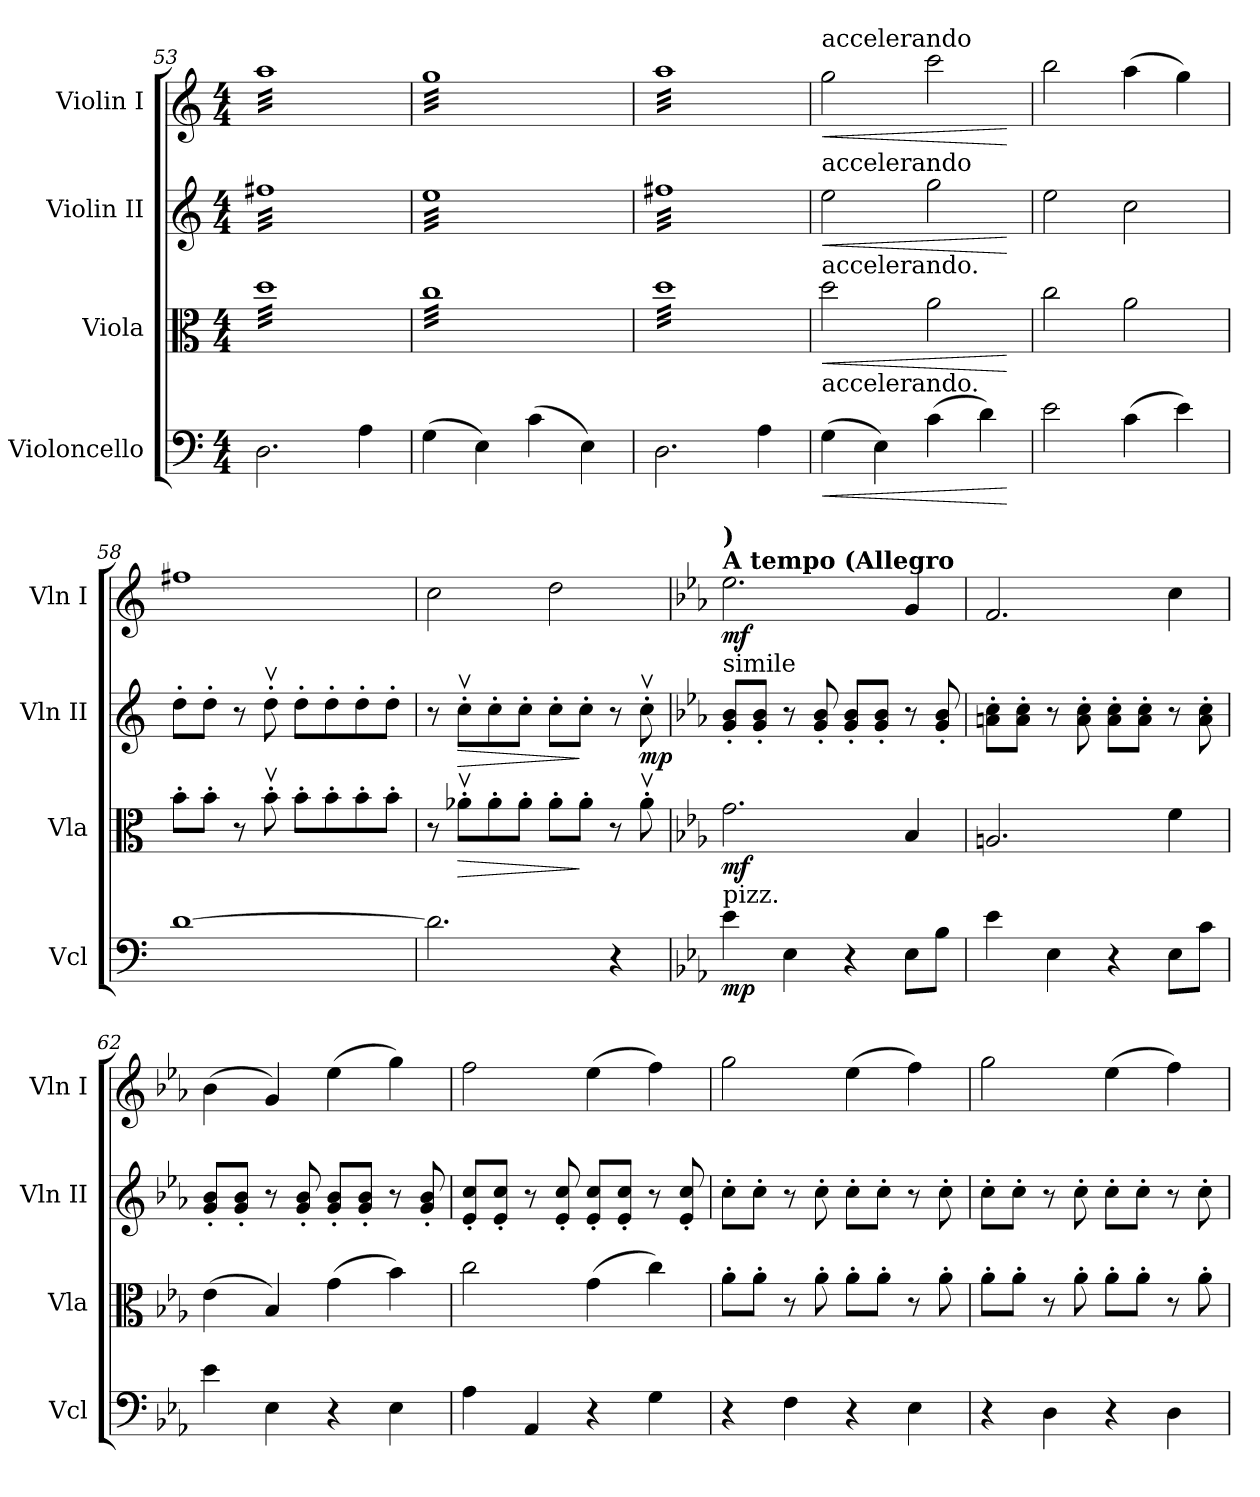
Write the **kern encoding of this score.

**kern	**dynam	**kern	**dynam	**kern	**dynam	**kern	**dynam
*part4	*part4	*part3	*part3	*part2	*part2	*part1	*part1
*staff4	*staff4	*staff3	*staff3	*staff2	*staff2	*staff1	*staff1
*I"Violoncello	*	*I"Viola	*	*I"Violin II	*	*I"Violin I	*
*I'Vcl	*	*I'Vla	*	*I'Vln II	*	*I'Vln I	*
*clefF4	*	*clefC3	*	*clefG2	*	*clefG2	*
*k[]	*	*k[]	*	*k[]	*	*k[]	*
*M4/4	*	*M4/4	*	*M4/4	*	*M4/4	*
=53	=53	=53	=53	=53	=53	=53	=53
*	*	*tremolo	*	*	*	*	*
*	*	*	*	*tremolo	*	*	*
*	*	*	*	*	*	*tremolo	*
2.D\	.	32ddLLL	.	32ff#XLLL	.	32aaLLL	.
.	.	32dd	.	32ff#X	.	32aa	.
.	.	32dd	.	32ff#X	.	32aa	.
.	.	32dd	.	32ff#X	.	32aa	.
.	.	32dd	.	32ff#X	.	32aa	.
.	.	32dd	.	32ff#X	.	32aa	.
.	.	32dd	.	32ff#X	.	32aa	.
.	.	32dd	.	32ff#X	.	32aa	.
.	.	32dd	.	32ff#X	.	32aa	.
.	.	32dd	.	32ff#X	.	32aa	.
.	.	32dd	.	32ff#X	.	32aa	.
.	.	32dd	.	32ff#X	.	32aa	.
.	.	32dd	.	32ff#X	.	32aa	.
.	.	32dd	.	32ff#X	.	32aa	.
.	.	32dd	.	32ff#X	.	32aa	.
.	.	32dd	.	32ff#X	.	32aa	.
.	.	32dd	.	32ff#X	.	32aa	.
.	.	32dd	.	32ff#X	.	32aa	.
.	.	32dd	.	32ff#X	.	32aa	.
.	.	32dd	.	32ff#X	.	32aa	.
.	.	32dd	.	32ff#X	.	32aa	.
.	.	32dd	.	32ff#X	.	32aa	.
.	.	32dd	.	32ff#X	.	32aa	.
.	.	32dd	.	32ff#X	.	32aa	.
4A\	.	32dd	.	32ff#X	.	32aa	.
.	.	32dd	.	32ff#X	.	32aa	.
.	.	32dd	.	32ff#X	.	32aa	.
.	.	32dd	.	32ff#X	.	32aa	.
.	.	32dd	.	32ff#X	.	32aa	.
.	.	32dd	.	32ff#X	.	32aa	.
.	.	32dd	.	32ff#X	.	32aa	.
.	.	32ddJJJ	.	32ff#XJJJ	.	32aaJJJ	.
=54	=54	=54	=54	=54	=54	=54	=54
(4G\	.	32ccLLL	.	32eeLLL	.	32ggLLL	.
.	.	32cc	.	32ee	.	32gg	.
.	.	32cc	.	32ee	.	32gg	.
.	.	32cc	.	32ee	.	32gg	.
.	.	32cc	.	32ee	.	32gg	.
.	.	32cc	.	32ee	.	32gg	.
.	.	32cc	.	32ee	.	32gg	.
.	.	32cc	.	32ee	.	32gg	.
4E\)	.	32cc	.	32ee	.	32gg	.
.	.	32cc	.	32ee	.	32gg	.
.	.	32cc	.	32ee	.	32gg	.
.	.	32cc	.	32ee	.	32gg	.
.	.	32cc	.	32ee	.	32gg	.
.	.	32cc	.	32ee	.	32gg	.
.	.	32cc	.	32ee	.	32gg	.
.	.	32cc	.	32ee	.	32gg	.
(4c\	.	32cc	.	32ee	.	32gg	.
.	.	32cc	.	32ee	.	32gg	.
.	.	32cc	.	32ee	.	32gg	.
.	.	32cc	.	32ee	.	32gg	.
.	.	32cc	.	32ee	.	32gg	.
.	.	32cc	.	32ee	.	32gg	.
.	.	32cc	.	32ee	.	32gg	.
.	.	32cc	.	32ee	.	32gg	.
4E\)	.	32cc	.	32ee	.	32gg	.
.	.	32cc	.	32ee	.	32gg	.
.	.	32cc	.	32ee	.	32gg	.
.	.	32cc	.	32ee	.	32gg	.
.	.	32cc	.	32ee	.	32gg	.
.	.	32cc	.	32ee	.	32gg	.
.	.	32cc	.	32ee	.	32gg	.
.	.	32ccJJJ	.	32eeJJJ	.	32ggJJJ	.
=55	=55	=55	=55	=55	=55	=55	=55
2.D\	.	32ddLLL	.	32ff#XLLL	.	32aaLLL	.
.	.	32dd	.	32ff#X	.	32aa	.
.	.	32dd	.	32ff#X	.	32aa	.
.	.	32dd	.	32ff#X	.	32aa	.
.	.	32dd	.	32ff#X	.	32aa	.
.	.	32dd	.	32ff#X	.	32aa	.
.	.	32dd	.	32ff#X	.	32aa	.
.	.	32dd	.	32ff#X	.	32aa	.
.	.	32dd	.	32ff#X	.	32aa	.
.	.	32dd	.	32ff#X	.	32aa	.
.	.	32dd	.	32ff#X	.	32aa	.
.	.	32dd	.	32ff#X	.	32aa	.
.	.	32dd	.	32ff#X	.	32aa	.
.	.	32dd	.	32ff#X	.	32aa	.
.	.	32dd	.	32ff#X	.	32aa	.
.	.	32dd	.	32ff#X	.	32aa	.
.	.	32dd	.	32ff#X	.	32aa	.
.	.	32dd	.	32ff#X	.	32aa	.
.	.	32dd	.	32ff#X	.	32aa	.
.	.	32dd	.	32ff#X	.	32aa	.
.	.	32dd	.	32ff#X	.	32aa	.
.	.	32dd	.	32ff#X	.	32aa	.
.	.	32dd	.	32ff#X	.	32aa	.
.	.	32dd	.	32ff#X	.	32aa	.
4A\	.	32dd	.	32ff#X	.	32aa	.
.	.	32dd	.	32ff#X	.	32aa	.
.	.	32dd	.	32ff#X	.	32aa	.
.	.	32dd	.	32ff#X	.	32aa	.
.	.	32dd	.	32ff#X	.	32aa	.
.	.	32dd	.	32ff#X	.	32aa	.
.	.	32dd	.	32ff#X	.	32aa	.
.	.	32ddJJJ	.	32ff#XJJJ	.	32aaJJJ	.
*	*	*	*	*	*	*Xtremolo	*
*	*	*	*	*Xtremolo	*	*	*
*	*	*Xtremolo	*	*	*	*	*
=56	=56	=56	=56	=56	=56	=56	=56
!	!	!	!	!	!	!LO:TX:a:t=accelerando	!
!	!	!	!	!LO:TX:a:t=accelerando	!	!	!
!	!	!LO:TX:a:t=accelerando.	!	!	!	!	!
!LO:TX:a:t=accelerando.	!	!	!	!	!	!	!
!	!LO:HP:b	!	!LO:HP:b	!	!LO:HP:b	!	!LO:HP:b
(4G\	<	2dd\	<	2ee\	<	2gg\	<
4E\)	.	.	.	.	.	.	.
(4c\	.	2a\	.	2gg\	.	2ccc\	.
4d\)	.	.	.	.	.	.	.
.	[	.	[	.	[	.	[
=57	=57	=57	=57	=57	=57	=57	=57
2e\	.	2cc\	.	2ee\	.	2bb\	.
(4c\	.	2a\	.	2cc\	.	(4aa\	.
4e\)	.	.	.	.	.	4gg\)	.
!!LO:LB:g=z
=58	=58	=58	=58	=58	=58	=58	=58
[1d	.	8b'\L	.	8dd'\L	.	1ff#X	.
.	.	8b'\J	.	8dd'\J	.	.	.
.	.	8r	.	8r	.	.	.
.	.	8bv'\	.	8ddv'\	.	.	.
.	.	8b'\L	.	8dd'\L	.	.	.
.	.	8b'\	.	8dd'\	.	.	.
.	.	8b'\	.	8dd'\	.	.	.
.	.	8b'\J	.	8dd'\J	.	.	.
=59	=59	=59	=59	=59	=59	=59	=59
2.d\]	.	8r	.	8r	.	2cc\	.
!	!	!	!LO:HP:b	!	!LO:HP:b	!	!
.	.	8a-Xv'\L	>	8ccv'\L	>	.	.
.	.	8a-'\	.	8cc'\	.	.	.
.	.	8a-'\J	.	8cc'\J	.	.	.
.	.	8a-'\L	.	8cc'\L	.	2dd\	.
.	.	8a-'\J	]	8cc'\J	]	.	.
4r	.	8r	.	8r	.	.	.
!	!	!	!	!	!LO:DY:b	!	!
.	.	8a-v'\	.	8ccv'\	mp	.	.
=60	=60	=60	=60	=60	=60	=60	=60
*k[b-e-a-]	*	*k[b-e-a-]	*	*k[b-e-a-]	*	*k[b-e-a-]	*
*	*	*	*	*	*	*MM144	*
!	!	!	!	!	!	!LO:TX:a:B:t=A tempo (Allegro	!
!	!	!	!	!	!	!LO:TX:a:B:t=)	!
!	!	!	!	!LO:TX:a:t=simile	!	!	!
!LO:TX:a:t=pizz.	!	!	!	!	!	!	!
!	!LO:DY:b	!	!LO:DY:b	!	!	!	!LO:DY:b
4e-\	mp	2.g\	mf	8g/' 8b-/'L	.	2.ee-\	mf
.	.	.	.	8g/' 8b-/'J	.	.	.
4E-\	.	.	.	8r	.	.	.
.	.	.	.	8g/' 8b-/'	.	.	.
4r	.	.	.	8g/' 8b-/'L	.	.	.
.	.	.	.	8g/' 8b-/'J	.	.	.
8E-\L	.	4B-/	.	8r	.	4g/	.
8B-\J	.	.	.	8g/' 8b-/'	.	.	.
=61	=61	=61	=61	=61	=61	=61	=61
4e-\	.	2.An/	.	8an\' 8cc\'L	.	2.f/	.
.	.	.	.	8a\' 8cc\'J	.	.	.
4E-\	.	.	.	8r	.	.	.
.	.	.	.	8a\' 8cc\'	.	.	.
4r	.	.	.	8a\' 8cc\'L	.	.	.
.	.	.	.	8a\' 8cc\'J	.	.	.
8E-\L	.	4f\	.	8r	.	4cc\	.
8c\J	.	.	.	8a\' 8cc\'	.	.	.
!!LO:LB:g=z
=62	=62	=62	=62	=62	=62	=62	=62
4e-\	.	(4e-\	.	8g/' 8b-/'L	.	(4b-\	.
.	.	.	.	8g/' 8b-/'J	.	.	.
4E-\	.	4B-/)	.	8r	.	4g/)	.
.	.	.	.	8g/' 8b-/'	.	.	.
4r	.	(4g\	.	8g/' 8b-/'L	.	(4ee-\	.
.	.	.	.	8g/' 8b-/'J	.	.	.
4E-\	.	4b-\)	.	8r	.	4gg\)	.
.	.	.	.	8g/' 8b-/'	.	.	.
=63	=63	=63	=63	=63	=63	=63	=63
4A-\	.	2cc\	.	8e-/' 8cc/'L	.	2ff\	.
.	.	.	.	8e-/' 8cc/'J	.	.	.
4AA-/	.	.	.	8r	.	.	.
.	.	.	.	8e-/' 8cc/'	.	.	.
4r	.	(4g\	.	8e-/' 8cc/'L	.	(4ee-\	.
.	.	.	.	8e-/' 8cc/'J	.	.	.
4G\	.	4cc\)	.	8r	.	4ff\)	.
.	.	.	.	8e-/' 8cc/'	.	.	.
=64	=64	=64	=64	=64	=64	=64	=64
4r	.	8a-'\L	.	8cc'\L	.	2gg\	.
.	.	8a-'\J	.	8cc'\J	.	.	.
4F\	.	8r	.	8r	.	.	.
.	.	8a-'\	.	8cc'\	.	.	.
4r	.	8a-'\L	.	8cc'\L	.	(4ee-\	.
.	.	8a-'\J	.	8cc'\J	.	.	.
4E-\	.	8r	.	8r	.	4ff\)	.
.	.	8a-'\	.	8cc'\	.	.	.
=65	=65	=65	=65	=65	=65	=65	=65
4r	.	8a-'\L	.	8cc'\L	.	2gg\	.
.	.	8a-'\J	.	8cc'\J	.	.	.
4D\	.	8r	.	8r	.	.	.
.	.	8a-'\	.	8cc'\	.	.	.
4r	.	8a-'\L	.	8cc'\L	.	(4ee-\	.
.	.	8a-'\J	.	8cc'\J	.	.	.
4D\	.	8r	.	8r	.	4ff\)	.
.	.	8a-'\	.	8cc'\	.	.	.
=	=	=	=	=	=	=	=
*-	*-	*-	*-	*-	*-	*-	*-
